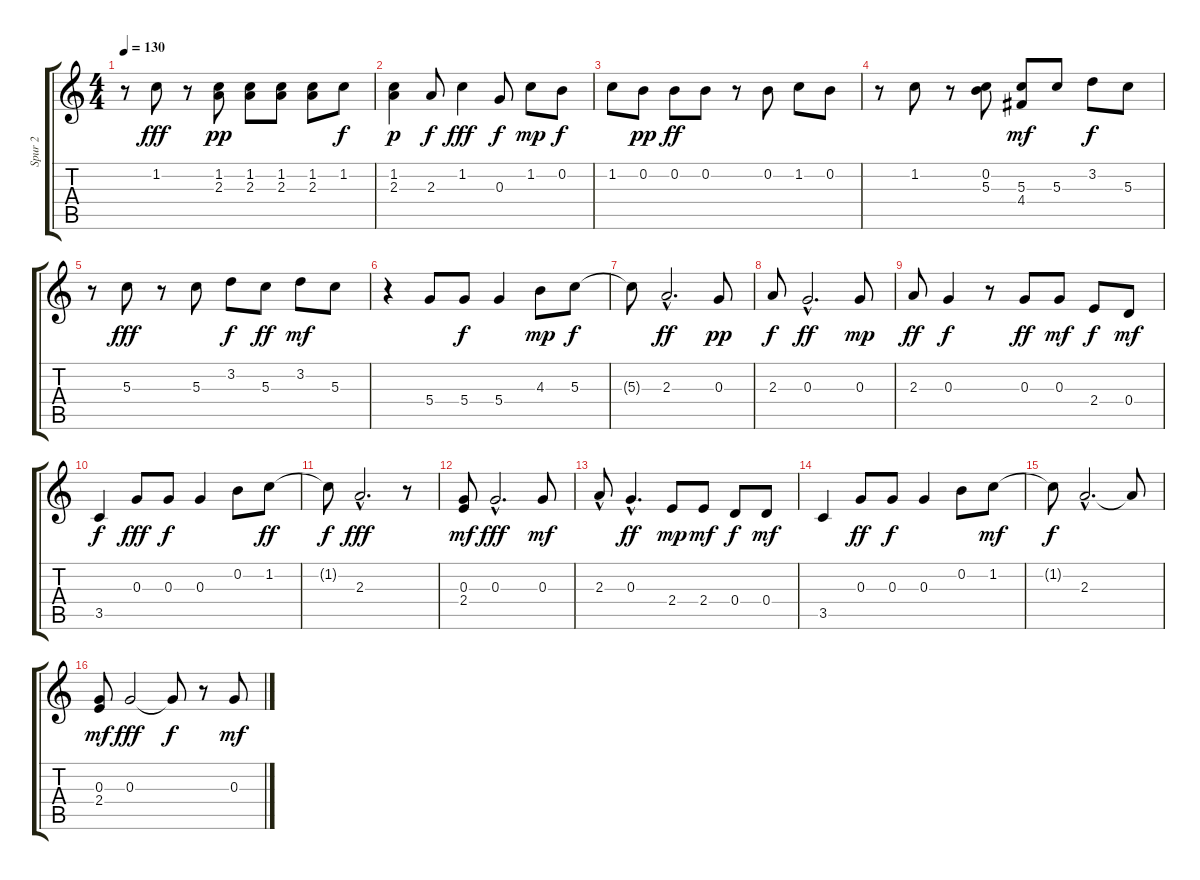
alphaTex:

\track ("Spur 2" "Spur 2") {instrument acousticguitarsteel}
\staff {score tabs}
\tuning (E4 B3 G3 D3 A2 E2) {hide}
\ts (4 4)
\tempo 130
\clef g2
\ks c
r.8{dy fff} 1.2.8 r.8 (1.2 2.3).8{dy pp} (1.2 2.3).8 (1.2 2.3).8 (1.2 2.3).8 1.2.8{dy f} |
(1.2 2.3).4{dy p} 2.3.8{dy f} 1.2.4{dy fff} 0.3.8{dy f} 1.2.8{dy mp} 0.2.8{dy f} |
1.2.8 0.2.8{dy pp} 0.2.8{dy ff} 0.2.8 r.8 0.2.8 1.2.8 0.2.8 |
r.8 1.2.8 r.8 (0.2 5.3).8 (5.3 4.4).8{dy mf} 5.3.8 3.2.8{dy f} 5.3.8 |
r.8 5.3.8{dy fff} r.8 5.3.8 3.2.8{dy f} 5.3.8{dy ff} 3.2.8{dy mf} 5.3.8 |
r.4 5.4.8 5.4.8{dy f} 5.4.4 4.3.8{dy mp} 5.3.8{dy f} |
5.3{t}.8 2.3{hac}.2{d dy ff} 0.3.8{dy pp} |
2.3.8{dy f} 0.3{hac}.2{d dy ff} 0.3.8{dy mp} |
2.3.8{dy ff} 0.3.4{dy f} r.8 0.3.8{dy ff} 0.3.8{dy mf} 2.4.8{dy f} 0.4.8{dy mf} |
3.5.4{dy f} 0.3.8{dy fff} 0.3.8{dy f} 0.3.4 0.2.8 1.2.8{dy ff} |
1.2{t}.8{dy f} 2.3{hac}.2{d dy fff} r.8 |
(0.3 2.4).8{dy mf} 0.3{hac}.2{d dy fff} 0.3.8{dy mf} |
2.3{hac}.8 0.3{hac}.4{d dy ff} 2.4.8{dy mp} 2.4.8{dy mf} 0.4.8{dy f} 0.4.8{dy mf} |
3.5.4 0.3.8{dy ff} 0.3.8{dy f} 0.3.4 0.2.8 1.2.8{dy mf} |
1.2{t}.8{dy f} 2.3{hac}.2{d} 2.3{t}.8 |
(0.3 2.4).8{dy mf} 0.3.2{dy fff} 0.3{t}.8{dy f} r.8 0.3.8{dy mf}
